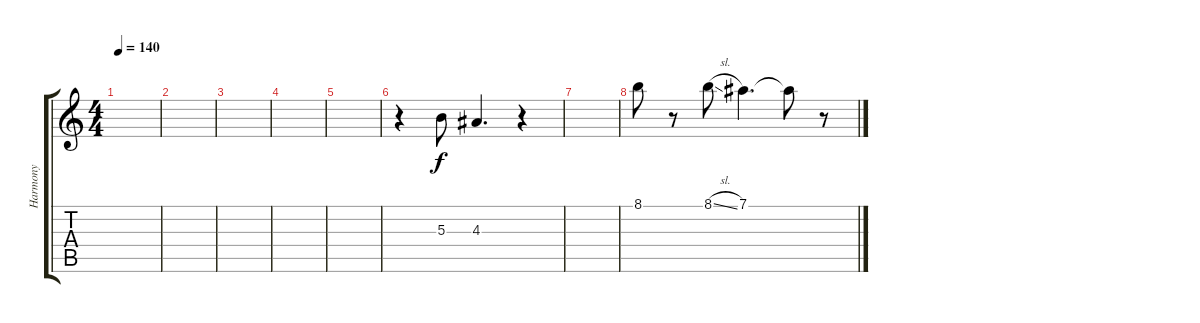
\track ("Harmony" "Harmony") {instrument distortionguitar}
\staff {score tabs}
\tuning (Eb4 Bb3 Gb3 Db3 Ab2 Eb2) {hide}
\ts (4 4)
\tempo 140
\clef g2
\ks c
|
|
|
|
|
r.4 5.3.8 4.3.4{d} r.4 |
|
8.1.8 r.8 8.1{sl}.8 7.1.4{d} 7.1{t}.8 r.8
